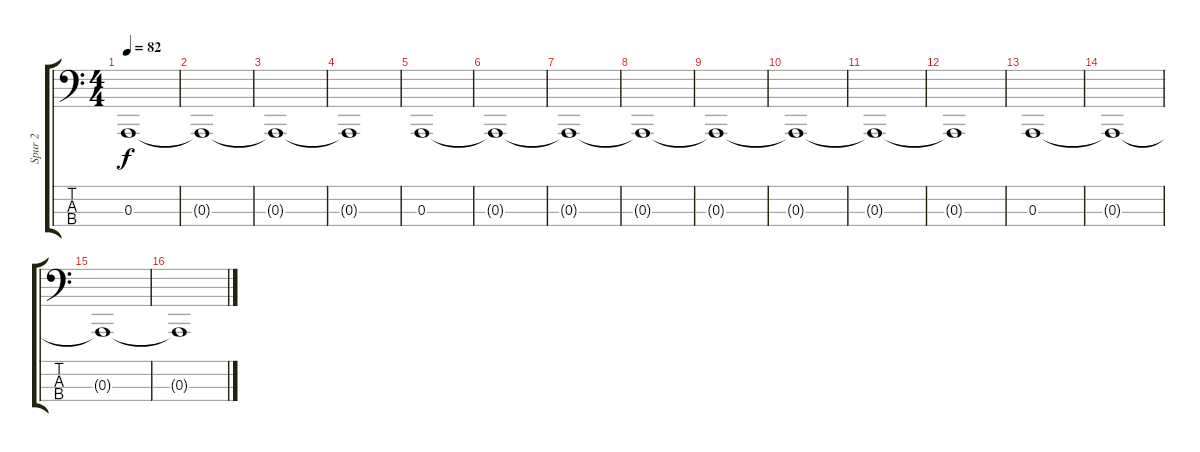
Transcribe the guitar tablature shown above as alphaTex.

\track ("Spur 2" "Spur 2") {instrument lead8bassandlead}
\staff {score tabs}
\tuning (G2 D2 A1 E1) {hide}
\ts (4 4)
\tempo 82
\clef f4
\ks c
0.3{t}.1{dy f} |
0.3{t}.1 |
0.3{t}.1 |
0.3{t}.1 |
0.3.1 |
0.3{t}.1 |
0.3{t}.1 |
0.3{t}.1 |
0.3{t}.1 |
0.3{t}.1 |
0.3{t}.1 |
0.3{t}.1 |
0.3.1 |
0.3{t}.1 |
0.3{t}.1 |
0.3{t}.1
